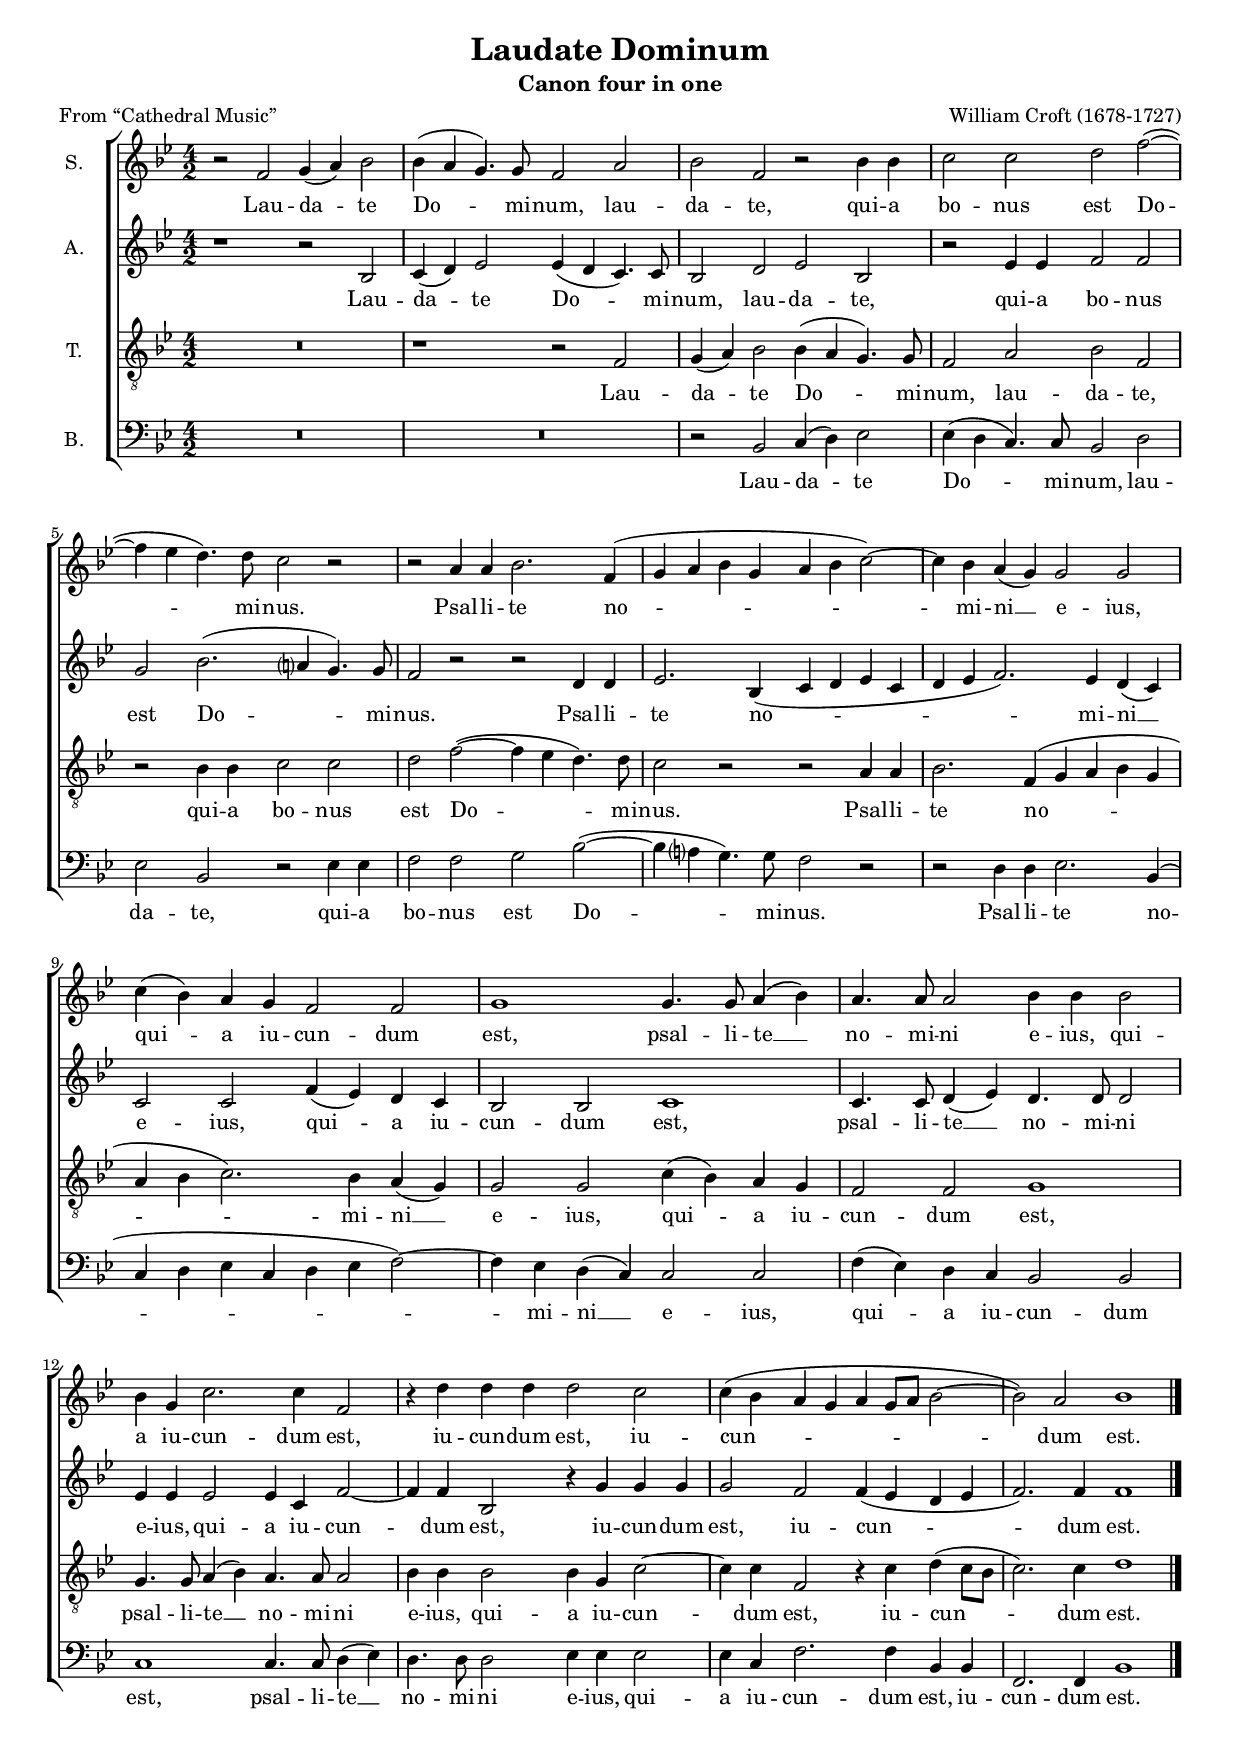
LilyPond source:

\version "2.22.1"
\header {
  title = "Laudate Dominum"
  subtitle = "Canon four in one"
  composer = "William Croft (1678-1727)"
  poet = "From “Cathedral Music”"
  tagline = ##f
}

#(set-global-staff-size 17)

\paper {
  indent = 10\mm
  page-count = 1
  ragged-last-bottom = ##f
}

global = {
  \key bes\major
  \time 4/2
}

vSopTen = \relative {
  f'2 g4( a) bes2 bes4( a g4.) g8 f2 a bes f r bes4 bes
  c2 c d f(~ f4 es d4.) d8 c2 r r a4 a bes2. f4(
  g4 a bes g a bes c2.) bes4 a( g) g2 g c4( bes) a g f2 f
  g1 g4. g8 a4( bes) a4. a8 a2 bes4 bes bes2 bes4 g c2. c4 f,2
  r4
}

vSop = \relative {
  r2 \vSopTen d''4 d d d2 c | c4( bes a g a g8 a bes2~ | bes) a bes1 |
}

vTen = \relative {
  R1*2*1  r1 r2 \transpose c c, \vSopTen c'4 d( c8 bes | c2.) c4 d1 |
}

vAltBas = \relative {
  bes2 c4( d) es2 es4( d c4.) c8 bes2 d es bes
  r2 es4 es f2 f g bes2.( a?4 g4.) g8 f2 r r d4 d
  es2. bes4( c d es c d es f2.) es4 d( c) c2 c f4( es) d c
  bes2 bes c1 c4. c8 d4( es) d4. d8 d2 es4 es es2 es4 c f2.
  f4
}

vAlt = \relative {
  r1 r2 \vAltBas bes2 r4 g' g g | g2 f f4( es d es | f2.) f4 f1 |
}

vBas = \relative {
  R1*2*2 | r2 \transpose c c, \vAltBas bes,4 bes | f2. f4 bes1 |
}

tekst = \lyricmode {
  Lau -- da -- te Do -- mi -- num, lau -- da -- te,
  qui -- a bo -- nus est Do -- mi -- nus.
  Psal -- li -- te no -- mi -- ni __ e -- ius,
  qui -- a iu -- cun -- dum est,
  psal -- li -- te __ no -- mi -- ni e -- ius,
  qui -- a iu -- cun -- dum est,
  \tag#'S \tag#'A { iu -- cun -- dum est, }
  iu -- cun -- dum est.
}

\score {
  \new ChoirStaff <<
    \new Staff \with { instrumentName = "S." } { \global \vSop \bar"|." }
    \addlyrics { \keepWithTag#'S \tekst }
    \new Staff \with { instrumentName = "A." } { \global \vAlt }
    \addlyrics { \keepWithTag#'A \tekst }
    \new Staff \with { instrumentName = "T." } { \global \clef "G_8" \vTen }
    \addlyrics { \keepWithTag#'T \tekst }
    \new Staff \with { instrumentName = "B." } { \global \clef F \vBas }
    \addlyrics { \keepWithTag#'B \tekst }
  >>

  \layout {
    \context {
      \Voice
      \remove "Note_heads_engraver"
      \consists "Completion_heads_engraver"
    }
  }
  \midi {}
}
